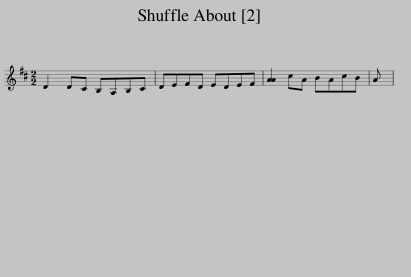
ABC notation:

X:1
L:1/8
M:2/2
I:linebreak $
K:D
V:1 treble
V:1
 D2 DC B,A,B,C | DEFD EDEF | [AA]2 cA BAcB | A | %4
